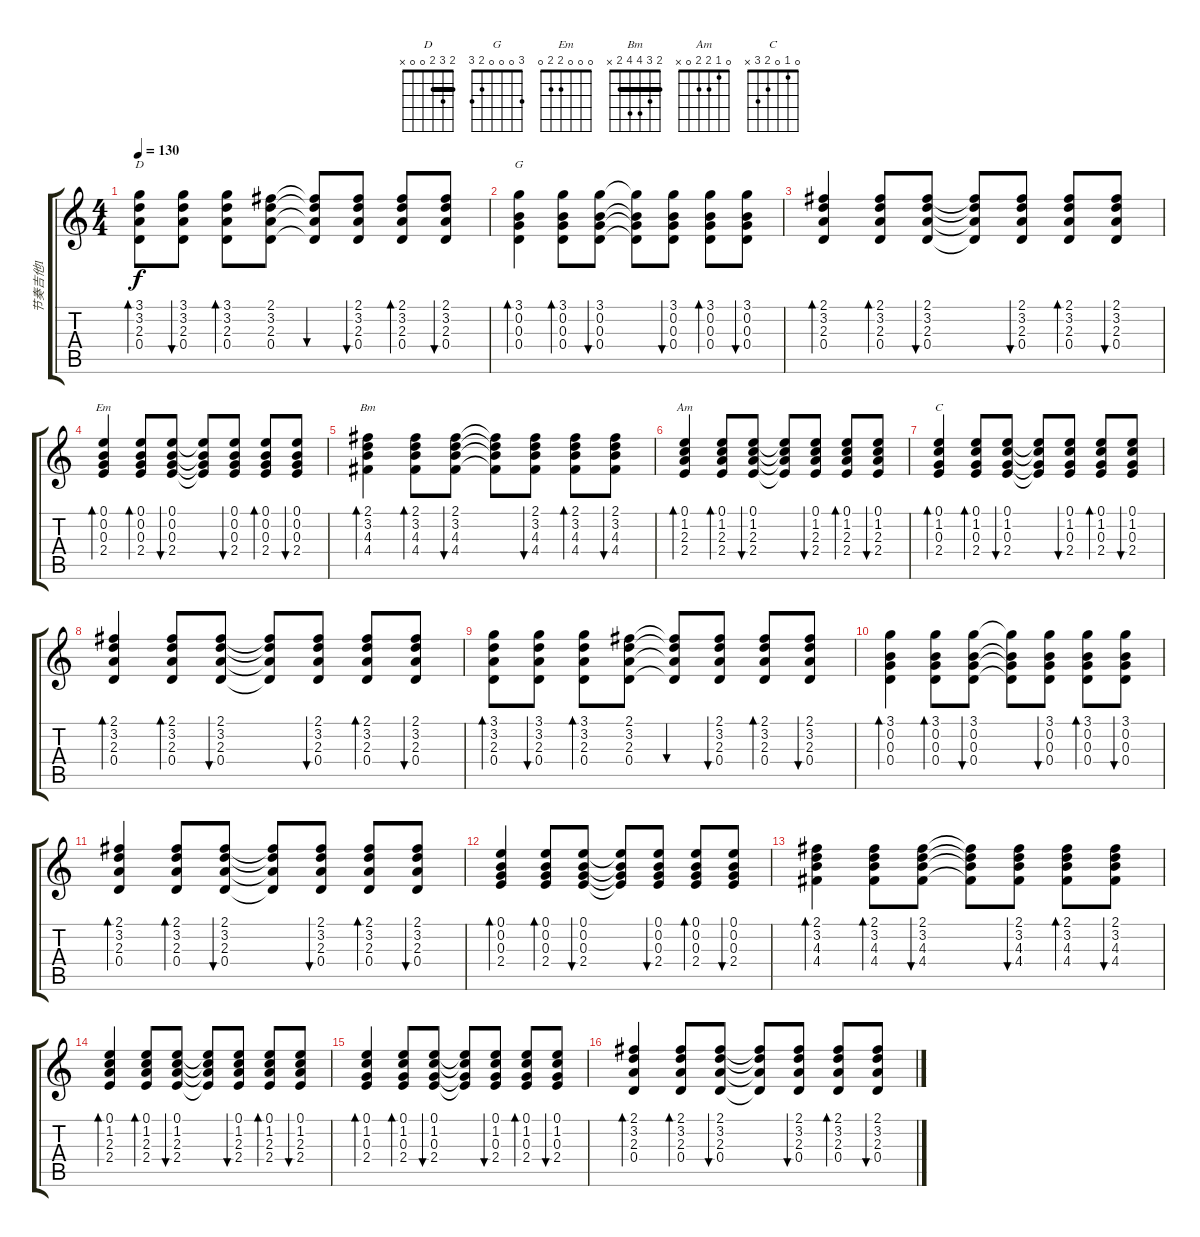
\track ("节奏吉他1" "节奏吉他1") {instrument acousticguitarsteel}
\staff {score tabs}
\tuning (E4 B3 G3 D3 A2 E2) {hide}
\chord ("D" 2 3 2 0 0 x) {barre 2}
\chord ("G" 3 0 0 0 2 3)
\chord ("Em" 0 0 0 2 2 0)
\chord ("Bm" 2 3 4 4 2 x) {barre 2}
\chord ("Am" 0 1 2 2 0 x)
\chord ("C" 0 1 0 2 3 x)
\ts (4 4)
\tempo 130
\clef g2
\ks c
(3.1 3.2 2.3 0.4).8{bd 120 ch "D" dy f} (3.1 3.2 2.3 0.4).8{bu 120} (3.1 3.2 2.3 0.4).8{bd 120} (2.1 3.2 2.3 0.4).8 (2.1{t} 3.2{t} 2.3{t} 0.4{t}).8{bu 120} (2.1 3.2 2.3 0.4).8{bu 120} (2.1 3.2 2.3 0.4).8{bd 120} (2.1 3.2 2.3 0.4).8{bu 120} |
(3.1 0.2 0.3 0.4).4{bd 120 ch "G"} (3.1 0.2 0.3 0.4).8{bd 120} (3.1 0.2 0.3 0.4).8{bu 120} (3.1{t} 0.2{t} 0.3{t} 0.4{t}).8 (3.1 0.2 0.3 0.4).8{bu 120} (3.1 0.2 0.3 0.4).8{bd 120} (3.1 0.2 0.3 0.4).8{bu 120} |
(2.1 3.2 2.3 0.4).4{bd 120} (2.1 3.2 2.3 0.4).8{bd 120} (2.1 3.2 2.3 0.4).8{bu 120} (2.1{t} 3.2{t} 2.3{t} 0.4{t}).8 (2.1 3.2 2.3 0.4).8{bu 120} (2.1 3.2 2.3 0.4).8{bd 120} (2.1 3.2 2.3 0.4).8{bu 120} |
(0.1 0.2 0.3 2.4).4{bd 120 ch "Em"} (0.1 0.2 0.3 2.4).8{bd 120} (0.1 0.2 0.3 2.4).8{bu 120} (0.1{t} 0.2{t} 0.3{t} 2.4{t}).8 (0.1 0.2 0.3 2.4).8{bu 120} (0.1 0.2 0.3 2.4).8{bd 120} (0.1 0.2 0.3 2.4).8{bu 120} |
(2.1 3.2 4.3 4.4).4{bd 120 ch "Bm"} (2.1 3.2 4.3 4.4).8{bd 120} (2.1 3.2 4.3 4.4).8{bu 120} (2.1{t} 3.2{t} 4.3{t} 4.4{t}).8 (2.1 3.2 4.3 4.4).8{bu 120} (2.1 3.2 4.3 4.4).8{bd 120} (2.1 3.2 4.3 4.4).8{bu 120} |
(0.1 1.2 2.3 2.4).4{bd 120 ch "Am"} (0.1 1.2 2.3 2.4).8{bd 120} (0.1 1.2 2.3 2.4).8{bu 120} (0.1{t} 1.2{t} 2.3{t} 2.4{t}).8 (0.1 1.2 2.3 2.4).8{bu 120} (0.1 1.2 2.3 2.4).8{bd 120} (0.1 1.2 2.3 2.4).8{bu 120} |
(0.1 1.2 0.3 2.4).4{bd 120 ch "C"} (0.1 1.2 0.3 2.4).8{bd 120} (0.1 1.2 0.3 2.4).8{bu 120} (0.1{t} 1.2{t} 0.3{t} 2.4{t}).8 (0.1 1.2 0.3 2.4).8{bu 120} (0.1 1.2 0.3 2.4).8{bd 120} (0.1 1.2 0.3 2.4).8{bu 120} |
(2.1 3.2 2.3 0.4).4{bd 120} (2.1 3.2 2.3 0.4).8{bd 120} (2.1 3.2 2.3 0.4).8{bu 120} (2.1{t} 3.2{t} 2.3{t} 0.4{t}).8 (2.1 3.2 2.3 0.4).8{bu 120} (2.1 3.2 2.3 0.4).8{bd 120} (2.1 3.2 2.3 0.4).8{bu 120} |
(3.1 3.2 2.3 0.4).8{bd 120} (3.1 3.2 2.3 0.4).8{bu 120} (3.1 3.2 2.3 0.4).8{bd 120} (2.1 3.2 2.3 0.4).8 (2.1{t} 3.2{t} 2.3{t} 0.4{t}).8{bu 120} (2.1 3.2 2.3 0.4).8{bu 120} (2.1 3.2 2.3 0.4).8{bd 120} (2.1 3.2 2.3 0.4).8{bu 120} |
(3.1 0.2 0.3 0.4).4{bd 120} (3.1 0.2 0.3 0.4).8{bd 120} (3.1 0.2 0.3 0.4).8{bu 120} (3.1{t} 0.2{t} 0.3{t} 0.4{t}).8 (3.1 0.2 0.3 0.4).8{bu 120} (3.1 0.2 0.3 0.4).8{bd 120} (3.1 0.2 0.3 0.4).8{bu 120} |
(2.1 3.2 2.3 0.4).4{bd 120} (2.1 3.2 2.3 0.4).8{bd 120} (2.1 3.2 2.3 0.4).8{bu 120} (2.1{t} 3.2{t} 2.3{t} 0.4{t}).8 (2.1 3.2 2.3 0.4).8{bu 120} (2.1 3.2 2.3 0.4).8{bd 120} (2.1 3.2 2.3 0.4).8{bu 120} |
(0.1 0.2 0.3 2.4).4{bd 120} (0.1 0.2 0.3 2.4).8{bd 120} (0.1 0.2 0.3 2.4).8{bu 120} (0.1{t} 0.2{t} 0.3{t} 2.4{t}).8 (0.1 0.2 0.3 2.4).8{bu 120} (0.1 0.2 0.3 2.4).8{bd 120} (0.1 0.2 0.3 2.4).8{bu 120} |
(2.1 3.2 4.3 4.4).4{bd 120} (2.1 3.2 4.3 4.4).8{bd 120} (2.1 3.2 4.3 4.4).8{bu 120} (2.1{t} 3.2{t} 4.3{t} 4.4{t}).8 (2.1 3.2 4.3 4.4).8{bu 120} (2.1 3.2 4.3 4.4).8{bd 120} (2.1 3.2 4.3 4.4).8{bu 120} |
(0.1 1.2 2.3 2.4).4{bd 120} (0.1 1.2 2.3 2.4).8{bd 120} (0.1 1.2 2.3 2.4).8{bu 120} (0.1{t} 1.2{t} 2.3{t} 2.4{t}).8 (0.1 1.2 2.3 2.4).8{bu 120} (0.1 1.2 2.3 2.4).8{bd 120} (0.1 1.2 2.3 2.4).8{bu 120} |
(0.1 1.2 0.3 2.4).4{bd 120} (0.1 1.2 0.3 2.4).8{bd 120} (0.1 1.2 0.3 2.4).8{bu 120} (0.1{t} 1.2{t} 0.3{t} 2.4{t}).8 (0.1 1.2 0.3 2.4).8{bu 120} (0.1 1.2 0.3 2.4).8{bd 120} (0.1 1.2 0.3 2.4).8{bu 120} |
(2.1 3.2 2.3 0.4).4{bd 120} (2.1 3.2 2.3 0.4).8{bd 120} (2.1 3.2 2.3 0.4).8{bu 120} (2.1{t} 3.2{t} 2.3{t} 0.4{t}).8 (2.1 3.2 2.3 0.4).8{bu 120} (2.1 3.2 2.3 0.4).8{bd 120} (2.1 3.2 2.3 0.4).8{bu 120}
